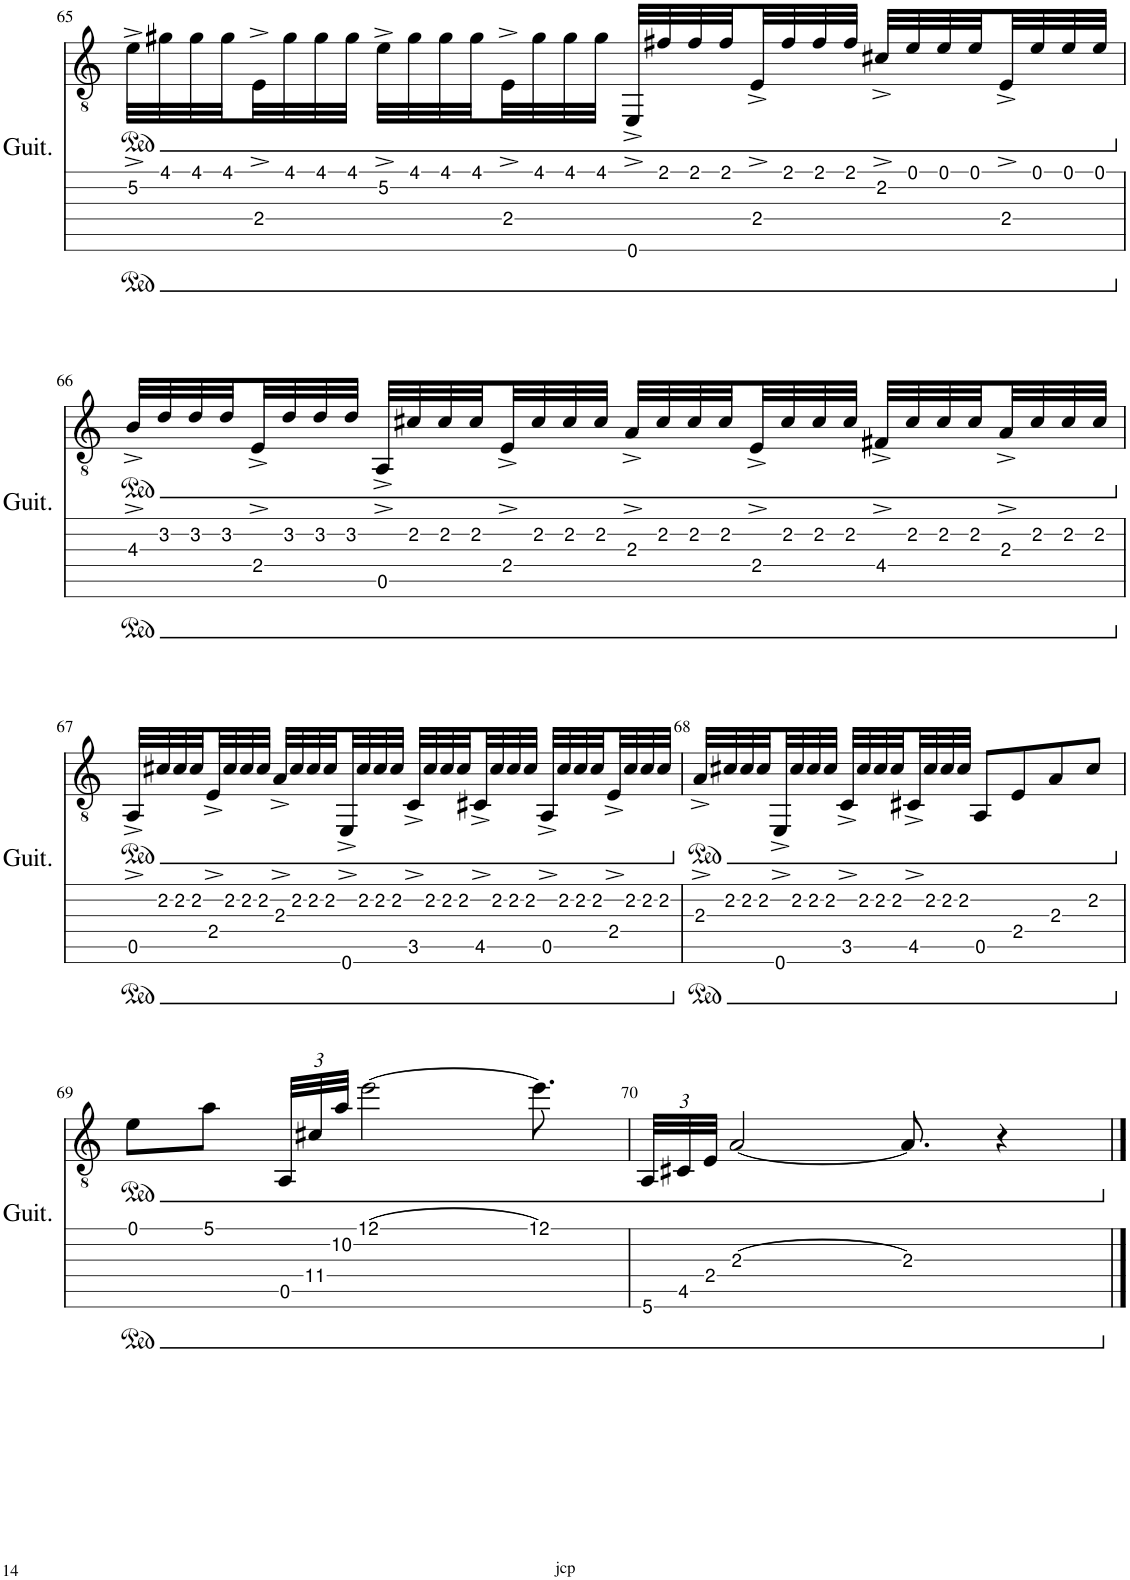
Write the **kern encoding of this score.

**kern	**kern
*part1	*part1
*staff2	*staff1
*I"Guitar	*
*I'Guit.	*
!!LO:PB:g=z
*	*clefGv2
*k[]	*k[]
*M4/4	*M4/4
*	*ped
=65	=65
32e^LLL	32e^\LLL
32g#	32g#X\
32g#	32g#\
32g#JJ	32g#\
32E^LL	32E^\
32g#	32g#\
32g#	32g#\
32g#JJJ	32g#\JJJ
32e^LLL	32e^\LLL
32g#	32g#\
32g#	32g#\
32g#JJ	32g#\
32E^LL	32E^\
32g#	32g#\
32g#	32g#\
32g#JJJ	32g#\JJJ
32EE^LLL	32EE^/LLL
32f#	32f#X/
32f#	32f#/
32f#JJ	32f#/
32E^LL	32E^/
32f#	32f#/
32f#	32f#/
32f#JJJ	32f#/JJJ
32c#^LLL	32c#X^/LLL
32e	32e/
32e	32e/
32eJJ	32e/
32E^LL	32E^/
32e	32e/
32e	32e/
32eJJJ	32e/JJJ
!!LO:LB:g=z
=66	=66
*	*Xped
*	*ped
32B^LLL	32B^/LLL
32d	32d/
32d	32d/
32dJJ	32d/
32E^LL	32E^/
32d	32d/
32d	32d/
32dJJJ	32d/JJJ
32AA^LLL	32AA^/LLL
32c#	32c#X/
32c#	32c#/
32c#JJ	32c#/
32E^LL	32E^/
32c#	32c#/
32c#	32c#/
32c#JJJ	32c#/JJJ
32A^LLL	32A^/LLL
32c#	32c#/
32c#	32c#/
32c#JJ	32c#/
32E^LL	32E^/
32c#	32c#/
32c#	32c#/
32c#JJJ	32c#/JJJ
32F#^LLL	32F#X^/LLL
32c#	32c#/
32c#	32c#/
32c#JJ	32c#/
32A^LL	32A^/
32c#	32c#/
32c#	32c#/
32c#JJJ	32c#/JJJ
!!LO:LB:g=z
=67	=67
*	*Xped
*	*ped
32AA^LLL	32AA^/LLL
32c#	32c#X/
32c#	32c#/
32c#JJ	32c#/
32E^LL	32E^/
32c#	32c#/
32c#	32c#/
32c#JJJ	32c#/JJJ
32A^LLL	32A^/LLL
32c#	32c#/
32c#	32c#/
32c#JJ	32c#/
32EE^LL	32EE^/
32c#	32c#/
32c#	32c#/
32c#JJJ	32c#/JJJ
32C^LLL	32C^/LLL
32c#	32c#/
32c#	32c#/
32c#JJ	32c#/
32C#^LL	32C#X^/
32c#	32c#/
32c#	32c#/
32c#JJJ	32c#/JJJ
32AA^LLL	32AA^/LLL
32c#	32c#/
32c#	32c#/
32c#JJ	32c#/
32E^LL	32E^/
32c#	32c#/
32c#	32c#/
32c#JJJ	32c#/JJJ
=68	=68
*	*Xped
*	*ped
32A^LLL	32A^/LLL
32c#	32c#X/
32c#	32c#/
32c#JJ	32c#/
32EE^LL	32EE^/
32c#	32c#/
32c#	32c#/
32c#JJJ	32c#/JJJ
32C^LLL	32C^/LLL
32c#	32c#/
32c#	32c#/
32c#JJ	32c#/
32C#^LL	32C#X^/
32c#	32c#/
32c#	32c#/
32c#JJJ	32c#/JJJ
8AAL	8AA/L
8EJ	8E/
8AL	8A/
8c#J	8c#/J
!!LO:LB:g=z
=69	=69
*	*Xped
*	*ped
8eL	8e\L
8aJ	8a\J
*Xbrackettup	*Xbrackettup
48AALLL	48AA/LLL
48c#	48c#X/
48aJJJ	48a/JJJ
[2ee	[2ee\
8.ee]	8.ee\]
=70	=70
48AALLL	48AA/LLL
48C#	48C#X/
48EJJJ	48E/JJJ
[2A	[2A/
8.A]	8.A/]
4r	4r
*	*Xped
==	==
*-	*-
